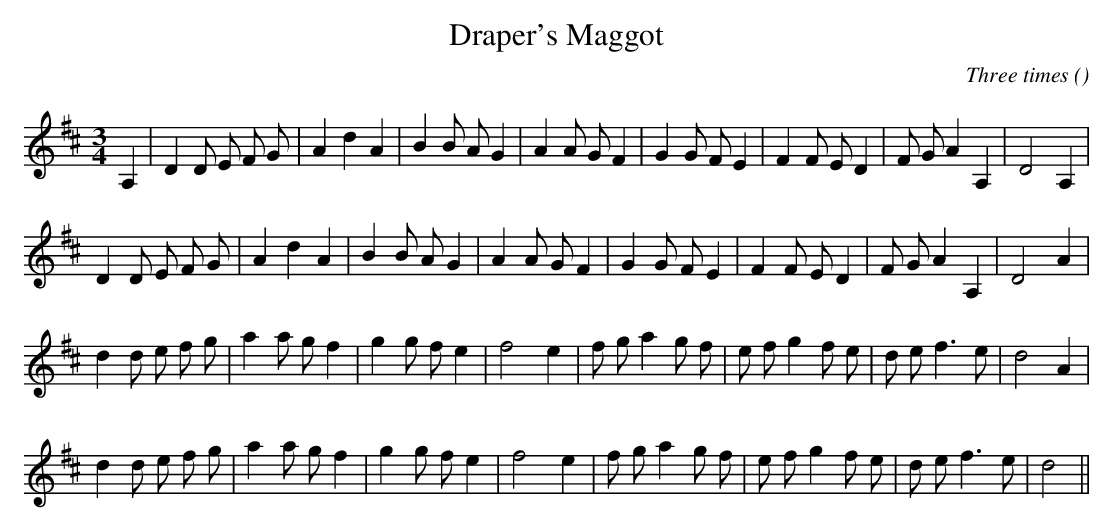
X:1
T: Draper's Maggot
C:Three times
O:
M:3/4
K:D
K:D
M:3/4
L:1/16
A,4 |D4 D2 E2 F2 G2 |A4 d4 A4 |B4 B2 A2 G4 |A4 A2 G2 F4 |G4 G2 F2 E4 |F4 F2 E2 D4 |F2 G2 A4 A,4 |D8 A,4 |
D4 D2 E2 F2 G2 |A4 d4 A4 |B4 B2 A2 G4 |A4 A2 G2 F4 |G4 G2 F2 E4 |F4 F2 E2 D4 |F2 G2 A4 A,4 |D8 A4 |
d4 d2 e2 f2 g2 |a4 a2 g2 f4 |g4 g2 f2 e4 |f8 e4 |f2 g2 a4 g2 f2 |e2 f2 g4 f2 e2 |d2 e2 f6 e2 |d8 A4 |
d4 d2 e2 f2 g2 |a4 a2 g2 f4 |g4 g2 f2 e4 |f8 e4 |f2 g2 a4 g2 f2 |e2 f2 g4 f2 e2 |d2 e2 f6 e2 |d8 ||
